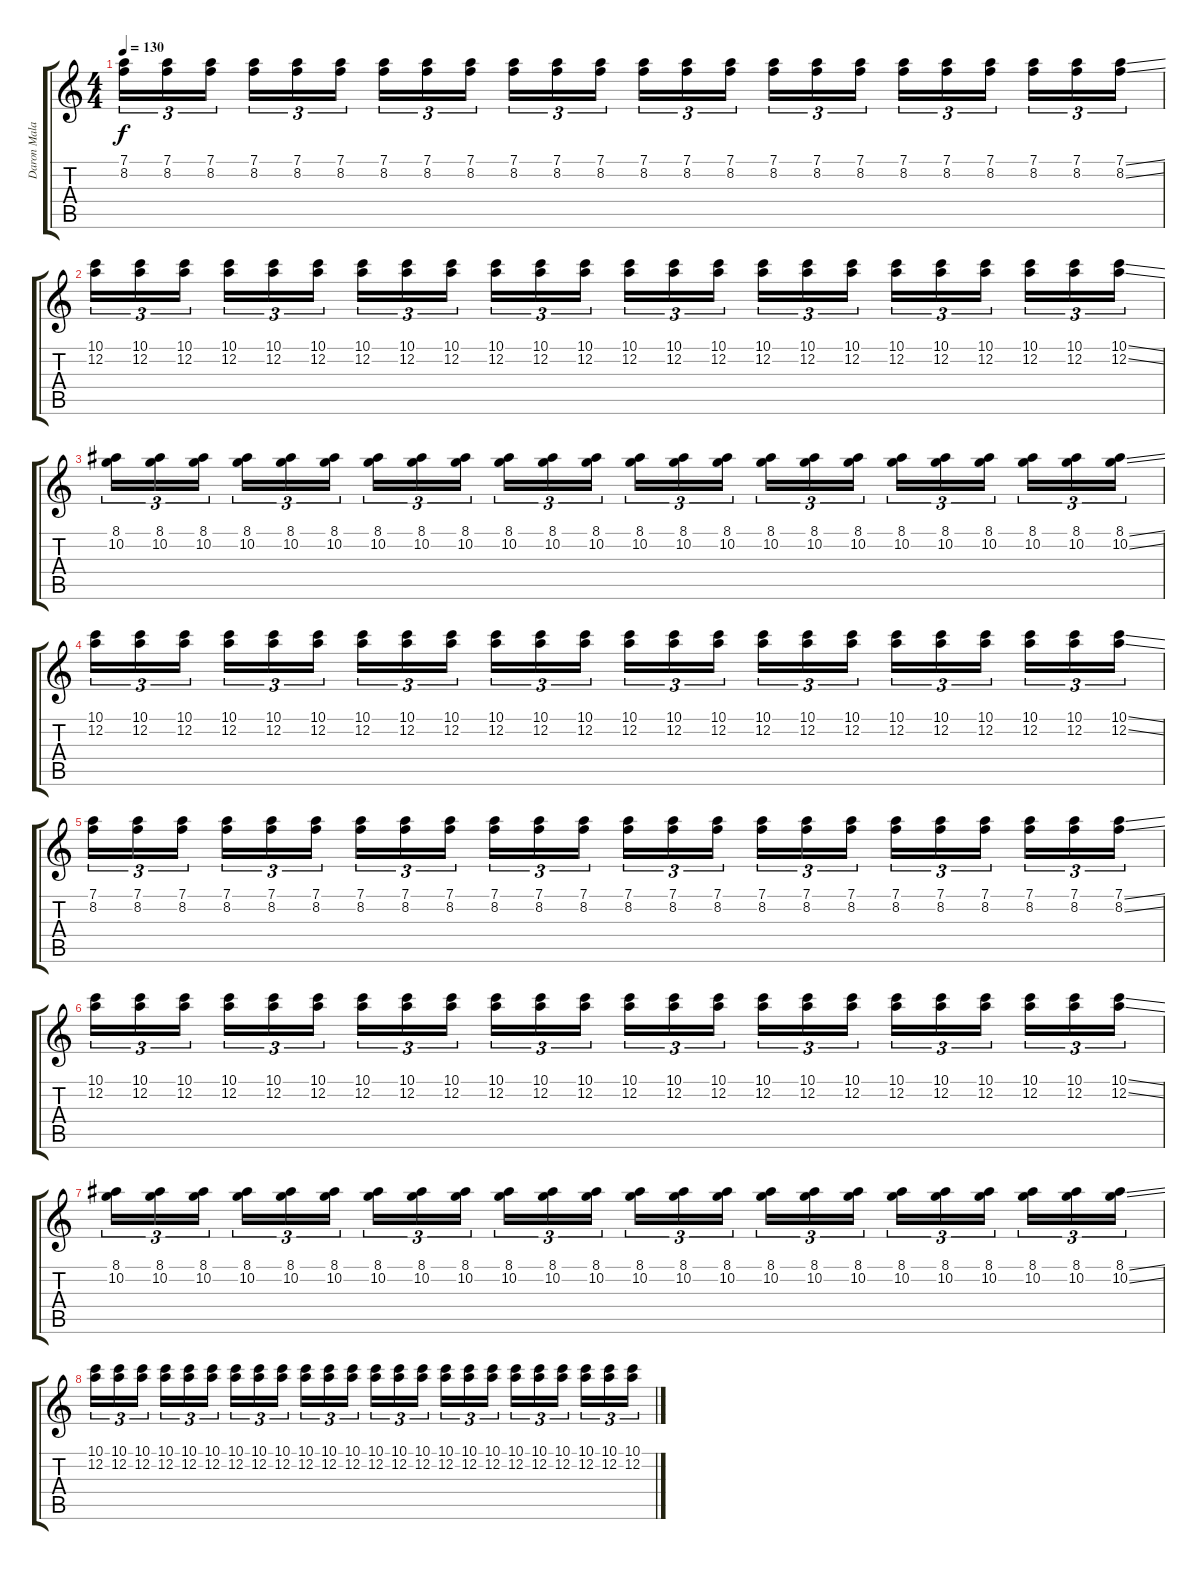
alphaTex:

\track ("Daron Malakian" "Daron Mala") {instrument electricguitarclean}
\staff {score tabs}
\tuning (D4 A3 F3 C3 G2 C2) {hide}
\ts (4 4)
\tempo 130
\clef g2
\ks c
(7.1 8.2).16{tu (3 2) dy f} (7.1 8.2).16{tu (3 2)} (7.1 8.2).16{tu (3 2)} (7.1 8.2).16{tu (3 2)} (7.1 8.2).16{tu (3 2)} (7.1 8.2).16{tu (3 2)} (7.1 8.2).16{tu (3 2)} (7.1 8.2).16{tu (3 2)} (7.1 8.2).16{tu (3 2)} (7.1 8.2).16{tu (3 2)} (7.1 8.2).16{tu (3 2)} (7.1 8.2).16{tu (3 2)} (7.1 8.2).16{tu (3 2)} (7.1 8.2).16{tu (3 2)} (7.1 8.2).16{tu (3 2)} (7.1 8.2).16{tu (3 2)} (7.1 8.2).16{tu (3 2)} (7.1 8.2).16{tu (3 2)} (7.1 8.2).16{tu (3 2)} (7.1 8.2).16{tu (3 2)} (7.1 8.2).16{tu (3 2)} (7.1 8.2).16{tu (3 2)} (7.1 8.2).16{tu (3 2)} (7.1{ss} 8.2{ss}).16{tu (3 2)} |
(10.1 12.2).16{tu (3 2)} (10.1 12.2).16{tu (3 2)} (10.1 12.2).16{tu (3 2)} (10.1 12.2).16{tu (3 2)} (10.1 12.2).16{tu (3 2)} (10.1 12.2).16{tu (3 2)} (10.1 12.2).16{tu (3 2)} (10.1 12.2).16{tu (3 2)} (10.1 12.2).16{tu (3 2)} (10.1 12.2).16{tu (3 2)} (10.1 12.2).16{tu (3 2)} (10.1 12.2).16{tu (3 2)} (10.1 12.2).16{tu (3 2)} (10.1 12.2).16{tu (3 2)} (10.1 12.2).16{tu (3 2)} (10.1 12.2).16{tu (3 2)} (10.1 12.2).16{tu (3 2)} (10.1 12.2).16{tu (3 2)} (10.1 12.2).16{tu (3 2)} (10.1 12.2).16{tu (3 2)} (10.1 12.2).16{tu (3 2)} (10.1 12.2).16{tu (3 2)} (10.1 12.2).16{tu (3 2)} (10.1{ss} 12.2{ss}).16{tu (3 2)} |
(8.1 10.2).16{tu (3 2)} (8.1 10.2).16{tu (3 2)} (8.1 10.2).16{tu (3 2)} (8.1 10.2).16{tu (3 2)} (8.1 10.2).16{tu (3 2)} (8.1 10.2).16{tu (3 2)} (8.1 10.2).16{tu (3 2)} (8.1 10.2).16{tu (3 2)} (8.1 10.2).16{tu (3 2)} (8.1 10.2).16{tu (3 2)} (8.1 10.2).16{tu (3 2)} (8.1 10.2).16{tu (3 2)} (8.1 10.2).16{tu (3 2)} (8.1 10.2).16{tu (3 2)} (8.1 10.2).16{tu (3 2)} (8.1 10.2).16{tu (3 2)} (8.1 10.2).16{tu (3 2)} (8.1 10.2).16{tu (3 2)} (8.1 10.2).16{tu (3 2)} (8.1 10.2).16{tu (3 2)} (8.1 10.2).16{tu (3 2)} (8.1 10.2).16{tu (3 2)} (8.1 10.2).16{tu (3 2)} (8.1{ss} 10.2{ss}).16{tu (3 2)} |
(10.1 12.2).16{tu (3 2)} (10.1 12.2).16{tu (3 2)} (10.1 12.2).16{tu (3 2)} (10.1 12.2).16{tu (3 2)} (10.1 12.2).16{tu (3 2)} (10.1 12.2).16{tu (3 2)} (10.1 12.2).16{tu (3 2)} (10.1 12.2).16{tu (3 2)} (10.1 12.2).16{tu (3 2)} (10.1 12.2).16{tu (3 2)} (10.1 12.2).16{tu (3 2)} (10.1 12.2).16{tu (3 2)} (10.1 12.2).16{tu (3 2)} (10.1 12.2).16{tu (3 2)} (10.1 12.2).16{tu (3 2)} (10.1 12.2).16{tu (3 2)} (10.1 12.2).16{tu (3 2)} (10.1 12.2).16{tu (3 2)} (10.1 12.2).16{tu (3 2)} (10.1 12.2).16{tu (3 2)} (10.1 12.2).16{tu (3 2)} (10.1 12.2).16{tu (3 2)} (10.1 12.2).16{tu (3 2)} (10.1{ss} 12.2{ss}).16{tu (3 2)} |
(7.1 8.2).16{tu (3 2)} (7.1 8.2).16{tu (3 2)} (7.1 8.2).16{tu (3 2)} (7.1 8.2).16{tu (3 2)} (7.1 8.2).16{tu (3 2)} (7.1 8.2).16{tu (3 2)} (7.1 8.2).16{tu (3 2)} (7.1 8.2).16{tu (3 2)} (7.1 8.2).16{tu (3 2)} (7.1 8.2).16{tu (3 2)} (7.1 8.2).16{tu (3 2)} (7.1 8.2).16{tu (3 2)} (7.1 8.2).16{tu (3 2)} (7.1 8.2).16{tu (3 2)} (7.1 8.2).16{tu (3 2)} (7.1 8.2).16{tu (3 2)} (7.1 8.2).16{tu (3 2)} (7.1 8.2).16{tu (3 2)} (7.1 8.2).16{tu (3 2)} (7.1 8.2).16{tu (3 2)} (7.1 8.2).16{tu (3 2)} (7.1 8.2).16{tu (3 2)} (7.1 8.2).16{tu (3 2)} (7.1{ss} 8.2{ss}).16{tu (3 2)} |
(10.1 12.2).16{tu (3 2)} (10.1 12.2).16{tu (3 2)} (10.1 12.2).16{tu (3 2)} (10.1 12.2).16{tu (3 2)} (10.1 12.2).16{tu (3 2)} (10.1 12.2).16{tu (3 2)} (10.1 12.2).16{tu (3 2)} (10.1 12.2).16{tu (3 2)} (10.1 12.2).16{tu (3 2)} (10.1 12.2).16{tu (3 2)} (10.1 12.2).16{tu (3 2)} (10.1 12.2).16{tu (3 2)} (10.1 12.2).16{tu (3 2)} (10.1 12.2).16{tu (3 2)} (10.1 12.2).16{tu (3 2)} (10.1 12.2).16{tu (3 2)} (10.1 12.2).16{tu (3 2)} (10.1 12.2).16{tu (3 2)} (10.1 12.2).16{tu (3 2)} (10.1 12.2).16{tu (3 2)} (10.1 12.2).16{tu (3 2)} (10.1 12.2).16{tu (3 2)} (10.1 12.2).16{tu (3 2)} (10.1{ss} 12.2{ss}).16{tu (3 2)} |
(8.1 10.2).16{tu (3 2)} (8.1 10.2).16{tu (3 2)} (8.1 10.2).16{tu (3 2)} (8.1 10.2).16{tu (3 2)} (8.1 10.2).16{tu (3 2)} (8.1 10.2).16{tu (3 2)} (8.1 10.2).16{tu (3 2)} (8.1 10.2).16{tu (3 2)} (8.1 10.2).16{tu (3 2)} (8.1 10.2).16{tu (3 2)} (8.1 10.2).16{tu (3 2)} (8.1 10.2).16{tu (3 2)} (8.1 10.2).16{tu (3 2)} (8.1 10.2).16{tu (3 2)} (8.1 10.2).16{tu (3 2)} (8.1 10.2).16{tu (3 2)} (8.1 10.2).16{tu (3 2)} (8.1 10.2).16{tu (3 2)} (8.1 10.2).16{tu (3 2)} (8.1 10.2).16{tu (3 2)} (8.1 10.2).16{tu (3 2)} (8.1 10.2).16{tu (3 2)} (8.1 10.2).16{tu (3 2)} (8.1{ss} 10.2{ss}).16{tu (3 2)} |
(10.1 12.2).16{tu (3 2)} (10.1 12.2).16{tu (3 2)} (10.1 12.2).16{tu (3 2)} (10.1 12.2).16{tu (3 2)} (10.1 12.2).16{tu (3 2)} (10.1 12.2).16{tu (3 2)} (10.1 12.2).16{tu (3 2)} (10.1 12.2).16{tu (3 2)} (10.1 12.2).16{tu (3 2)} (10.1 12.2).16{tu (3 2)} (10.1 12.2).16{tu (3 2)} (10.1 12.2).16{tu (3 2)} (10.1 12.2).16{tu (3 2)} (10.1 12.2).16{tu (3 2)} (10.1 12.2).16{tu (3 2)} (10.1 12.2).16{tu (3 2)} (10.1 12.2).16{tu (3 2)} (10.1 12.2).16{tu (3 2)} (10.1 12.2).16{tu (3 2)} (10.1 12.2).16{tu (3 2)} (10.1 12.2).16{tu (3 2)} (10.1 12.2).16{tu (3 2)} (10.1 12.2).16{tu (3 2)} (10.1{ss} 12.2{ss}).16{tu (3 2)}
